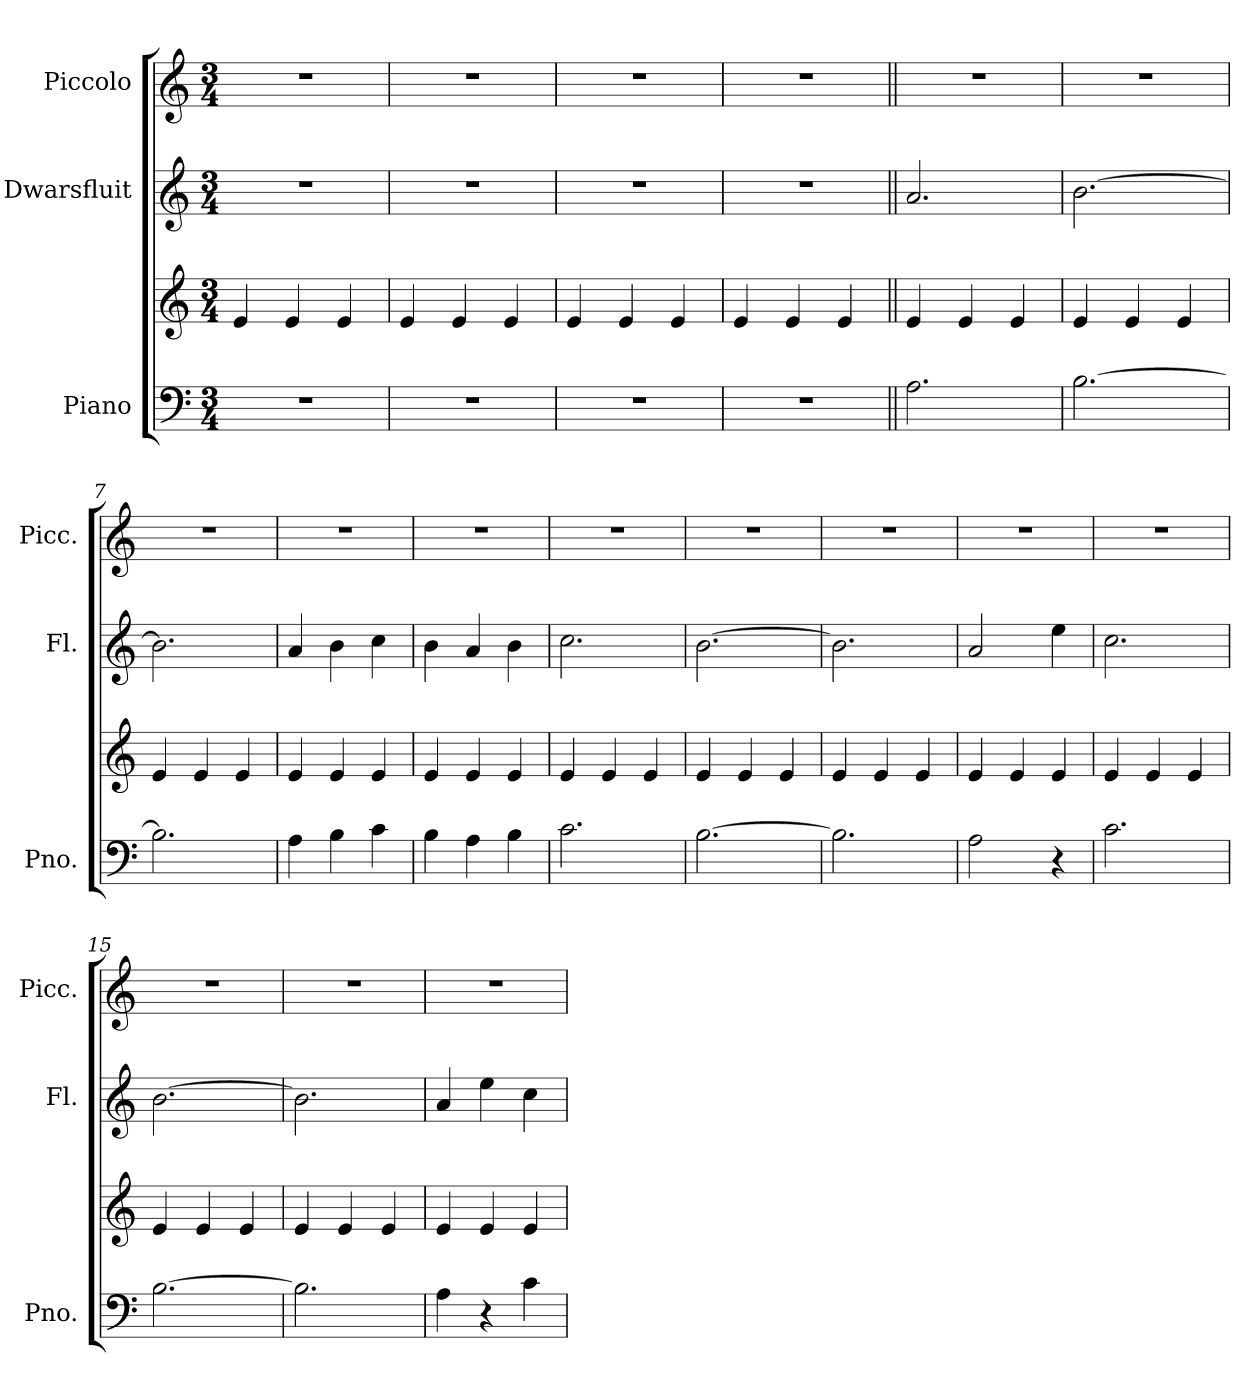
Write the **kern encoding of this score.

**kern	**kern	**kern	**kern
*part3	*part3	*part2	*part1
*staff4	*staff3	*staff2	*staff1
*I"Piano	*	*I"Dwarsfluit	*I"Piccolo
*I'Pno.	*	*I'Fl.	*I'Picc.
*clefF4	*clefG2	*clefG2	*clefG2
*	*	*	*ITrd-7c-12
*k[]	*k[]	*k[]	*k[]
*M3/4	*M3/4	*M3/4	*M3/4
*MM100	*MM100	*MM100	*MM100
=1	=1	=1	=1
2.r	4e/	2.r	2.r
.	4e/	.	.
.	4e/	.	.
=2	=2	=2	=2
2.r	4e/	2.r	2.r
.	4e/	.	.
.	4e/	.	.
=3	=3	=3	=3
2.r	4e/	2.r	2.r
.	4e/	.	.
.	4e/	.	.
=4	=4	=4	=4
2.r	4e/	2.r	2.r
.	4e/	.	.
.	4e/	.	.
=5||	=5||	=5||	=5||
2.A\	4e/	2.a/	2.r
.	4e/	.	.
.	4e/	.	.
=6	=6	=6	=6
[2.B\	4e/	[2.b\	2.r
.	4e/	.	.
.	4e/	.	.
=7	=7	=7	=7
2.B\]	4e/	2.b\]	2.r
.	4e/	.	.
.	4e/	.	.
=8	=8	=8	=8
4A\	4e/	4a/	2.r
4B\	4e/	4b\	.
4c\	4e/	4cc\	.
=9	=9	=9	=9
4B\	4e/	4b\	2.r
4A\	4e/	4a/	.
4B\	4e/	4b\	.
=10	=10	=10	=10
2.c\	4e/	2.cc\	2.r
.	4e/	.	.
.	4e/	.	.
=11	=11	=11	=11
[2.B\	4e/	[2.b\	2.r
.	4e/	.	.
.	4e/	.	.
!!LO:LB:g=z
=12	=12	=12	=12
2.B\]	4e/	2.b\]	2.r
.	4e/	.	.
.	4e/	.	.
=13	=13	=13	=13
2A\	4e/	2a/	2.r
.	4e/	.	.
4r	4e/	4ee\	.
=14	=14	=14	=14
2.c\	4e/	2.cc\	2.r
.	4e/	.	.
.	4e/	.	.
=15	=15	=15	=15
[2.B\	4e/	[2.b\	2.r
.	4e/	.	.
.	4e/	.	.
=16	=16	=16	=16
2.B\]	4e/	2.b\]	2.r
.	4e/	.	.
.	4e/	.	.
=17	=17	=17	=17
4A\	4e/	4a/	2.r
4r	4e/	4ee\	.
4c\	4e/	4cc\	.
=	=	=	=
*-	*-	*-	*-
